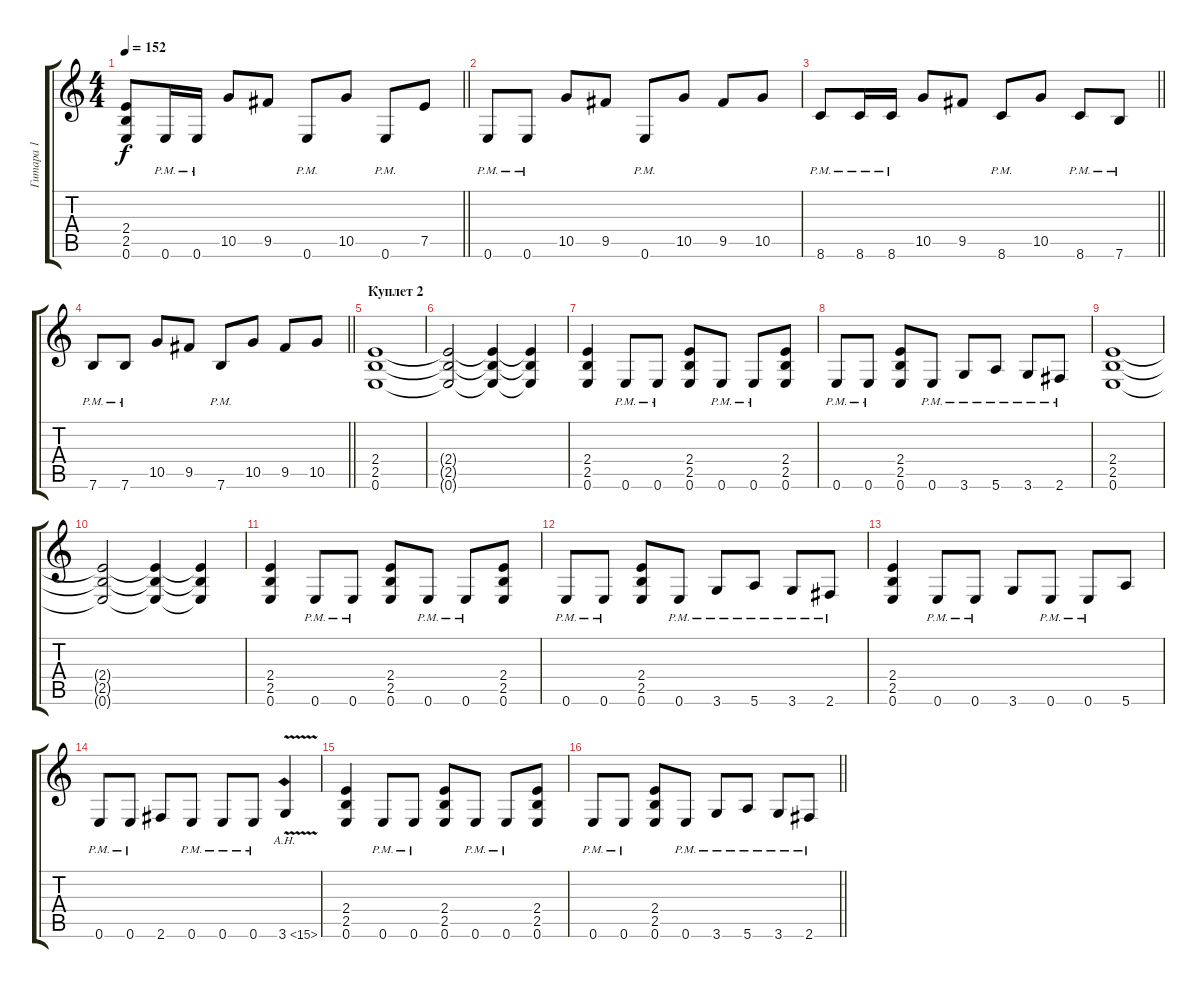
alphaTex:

\track ("Гитара 1" "Гитара 1") {instrument distortionguitar}
\staff {score tabs}
\tuning (E4 B3 G3 D3 A2 E2) {hide}
\ts (4 4)
\tempo 152
\clef g2
\barLineRight lightlight
\ks c
(2.4 2.5 0.6).8{dy f} 0.6{pm}.16 0.6{pm}.16 10.5.8 9.5.8 0.6{pm}.8 10.5.8 0.6{pm}.8 7.5.8 |
0.6{pm}.8 0.6{pm}.8 10.5.8 9.5.8 0.6{pm}.8 10.5.8 9.5.8 10.5.8 |
\barLineRight lightlight
8.6{pm}.8 8.6{pm}.16 8.6{pm}.16 10.5.8 9.5.8 8.6{pm}.8 10.5.8 8.6{pm}.8 7.6{pm}.8 |
\barLineRight lightlight
7.6{pm}.8 7.6{pm}.8 10.5.8 9.5.8 7.6{pm}.8 10.5.8 9.5.8 10.5.8 |
\section ("" "Куплет 2")
(2.4 2.5 0.6).1 |
(2.4{t} 2.5{t} 0.6{t}).2 (2.4{t} 2.5{t} 0.6{t}).4 (2.4{t} 2.5{t} 0.6{t}).4 |
(2.4 2.5 0.6).4 0.6{pm}.8 0.6{pm}.8 (2.4 2.5 0.6).8 0.6{pm}.8 0.6{pm}.8 (2.4 2.5 0.6).8 |
0.6{pm}.8 0.6{pm}.8 (2.4 2.5 0.6).8 0.6{pm}.8 3.6{pm}.8 5.6{pm}.8 3.6{pm}.8 2.6{pm}.8 |
(2.4 2.5 0.6).1 |
(2.4{t} 2.5{t} 0.6{t}).2 (2.4{t} 2.5{t} 0.6{t}).4 (2.4{t} 2.5{t} 0.6{t}).4 |
(2.4 2.5 0.6).4 0.6{pm}.8 0.6{pm}.8 (2.4 2.5 0.6).8 0.6{pm}.8 0.6{pm}.8 (2.4 2.5 0.6).8 |
0.6{pm}.8 0.6{pm}.8 (2.4 2.5 0.6).8 0.6{pm}.8 3.6{pm}.8 5.6{pm}.8 3.6{pm}.8 2.6{pm}.8 |
(2.4 2.5 0.6).4 0.6{pm}.8 0.6{pm}.8 3.6.8 0.6{pm}.8 0.6{pm}.8 5.6.8 |
0.6{pm}.8 0.6{pm}.8 2.6.8 0.6{pm}.8 0.6{pm}.8 0.6{pm}.8 3.6{ah 12 v}.4 |
(2.4 2.5 0.6).4 0.6{pm}.8 0.6{pm}.8 (2.4 2.5 0.6).8 0.6{pm}.8 0.6{pm}.8 (2.4 2.5 0.6).8 |
\barLineRight lightlight
0.6{pm}.8 0.6{pm}.8 (2.4 2.5 0.6).8 0.6{pm}.8 3.6{pm}.8 5.6{pm}.8 3.6{pm}.8 2.6{pm}.8
